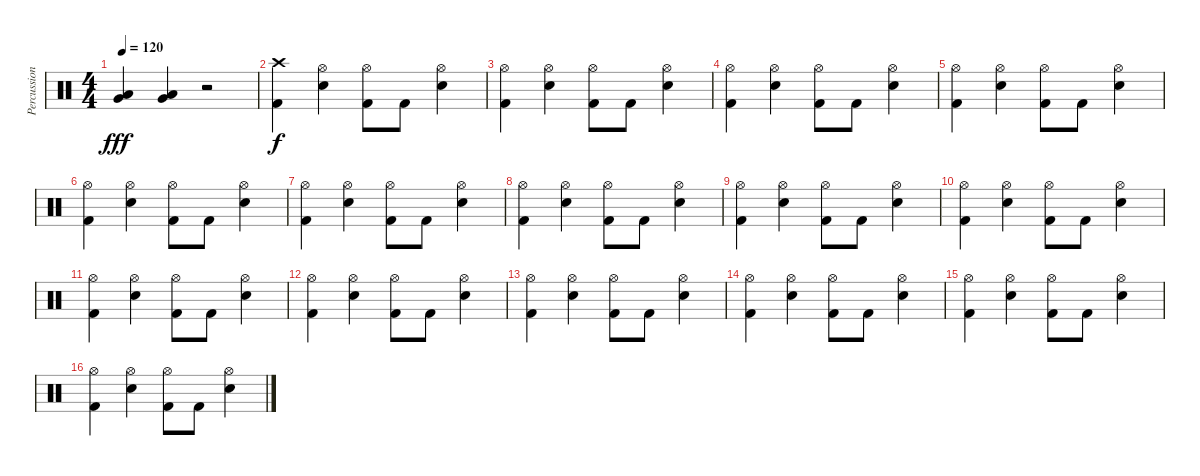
\track ("Percussion" "Percussion") {instrument percussion}
\staff {score}
\articulation defaults
\ts (4 4)
\tempo 120
\clef neutral
\ks c
("Very Low Tom (hit)" "Low Floor Tom (hit)").4{dy fff volume 16} ("Very Low Tom (hit)" "Low Floor Tom (hit)").4{volume 16} r.2{volume 12} |
("Crash high (hit)" "Kick (hit) 2").4{dy f} ("Hi-Hat (open)" "Snare (hit) 2").4 ("Hi-Hat (open)" "Kick (hit) 2").8 "Kick (hit) 2".8 ("Hi-Hat (open)" "Snare (hit) 2").4 |
("Hi-Hat (open)" "Kick (hit) 2").4 ("Hi-Hat (open)" "Snare (hit) 2").4 ("Hi-Hat (open)" "Kick (hit) 2").8 "Kick (hit) 2".8 ("Hi-Hat (open)" "Snare (hit) 2").4 |
("Hi-Hat (open)" "Kick (hit) 2").4 ("Hi-Hat (open)" "Snare (hit) 2").4 ("Hi-Hat (open)" "Kick (hit) 2").8 "Kick (hit) 2".8 ("Hi-Hat (open)" "Snare (hit) 2").4 |
("Hi-Hat (open)" "Kick (hit) 2").4 ("Hi-Hat (open)" "Snare (hit) 2").4 ("Hi-Hat (open)" "Kick (hit) 2").8 "Kick (hit) 2".8 ("Hi-Hat (open)" "Snare (hit) 2").4 |
("Hi-Hat (open)" "Kick (hit) 2").4 ("Hi-Hat (open)" "Snare (hit) 2").4 ("Hi-Hat (open)" "Kick (hit) 2").8 "Kick (hit) 2".8 ("Hi-Hat (open)" "Snare (hit) 2").4 |
("Hi-Hat (open)" "Kick (hit) 2").4 ("Hi-Hat (open)" "Snare (hit) 2").4 ("Hi-Hat (open)" "Kick (hit) 2").8 "Kick (hit) 2".8 ("Hi-Hat (open)" "Snare (hit) 2").4 |
("Hi-Hat (open)" "Kick (hit) 2").4 ("Hi-Hat (open)" "Snare (hit) 2").4 ("Hi-Hat (open)" "Kick (hit) 2").8 "Kick (hit) 2".8 ("Hi-Hat (open)" "Snare (hit) 2").4 |
("Hi-Hat (open)" "Kick (hit) 2").4 ("Hi-Hat (open)" "Snare (hit) 2").4 ("Hi-Hat (open)" "Kick (hit) 2").8 "Kick (hit) 2".8 ("Hi-Hat (open)" "Snare (hit) 2").4 |
("Hi-Hat (open)" "Kick (hit) 2").4 ("Hi-Hat (open)" "Snare (hit) 2").4 ("Hi-Hat (open)" "Kick (hit) 2").8 "Kick (hit) 2".8 ("Hi-Hat (open)" "Snare (hit) 2").4 |
("Hi-Hat (open)" "Kick (hit) 2").4 ("Hi-Hat (open)" "Snare (hit) 2").4 ("Hi-Hat (open)" "Kick (hit) 2").8 "Kick (hit) 2".8 ("Hi-Hat (open)" "Snare (hit) 2").4 |
("Hi-Hat (open)" "Kick (hit) 2").4 ("Hi-Hat (open)" "Snare (hit) 2").4 ("Hi-Hat (open)" "Kick (hit) 2").8 "Kick (hit) 2".8 ("Hi-Hat (open)" "Snare (hit) 2").4 |
("Hi-Hat (open)" "Kick (hit) 2").4 ("Hi-Hat (open)" "Snare (hit) 2").4 ("Hi-Hat (open)" "Kick (hit) 2").8 "Kick (hit) 2".8 ("Hi-Hat (open)" "Snare (hit) 2").4 |
("Hi-Hat (open)" "Kick (hit) 2").4 ("Hi-Hat (open)" "Snare (hit) 2").4 ("Hi-Hat (open)" "Kick (hit) 2").8 "Kick (hit) 2".8 ("Hi-Hat (open)" "Snare (hit) 2").4 |
("Hi-Hat (open)" "Kick (hit) 2").4 ("Hi-Hat (open)" "Snare (hit) 2").4 ("Hi-Hat (open)" "Kick (hit) 2").8 "Kick (hit) 2".8 ("Hi-Hat (open)" "Snare (hit) 2").4 |
("Hi-Hat (open)" "Kick (hit) 2").4 ("Hi-Hat (open)" "Snare (hit) 2").4 ("Hi-Hat (open)" "Kick (hit) 2").8 "Kick (hit) 2".8 ("Hi-Hat (open)" "Snare (hit) 2").4
